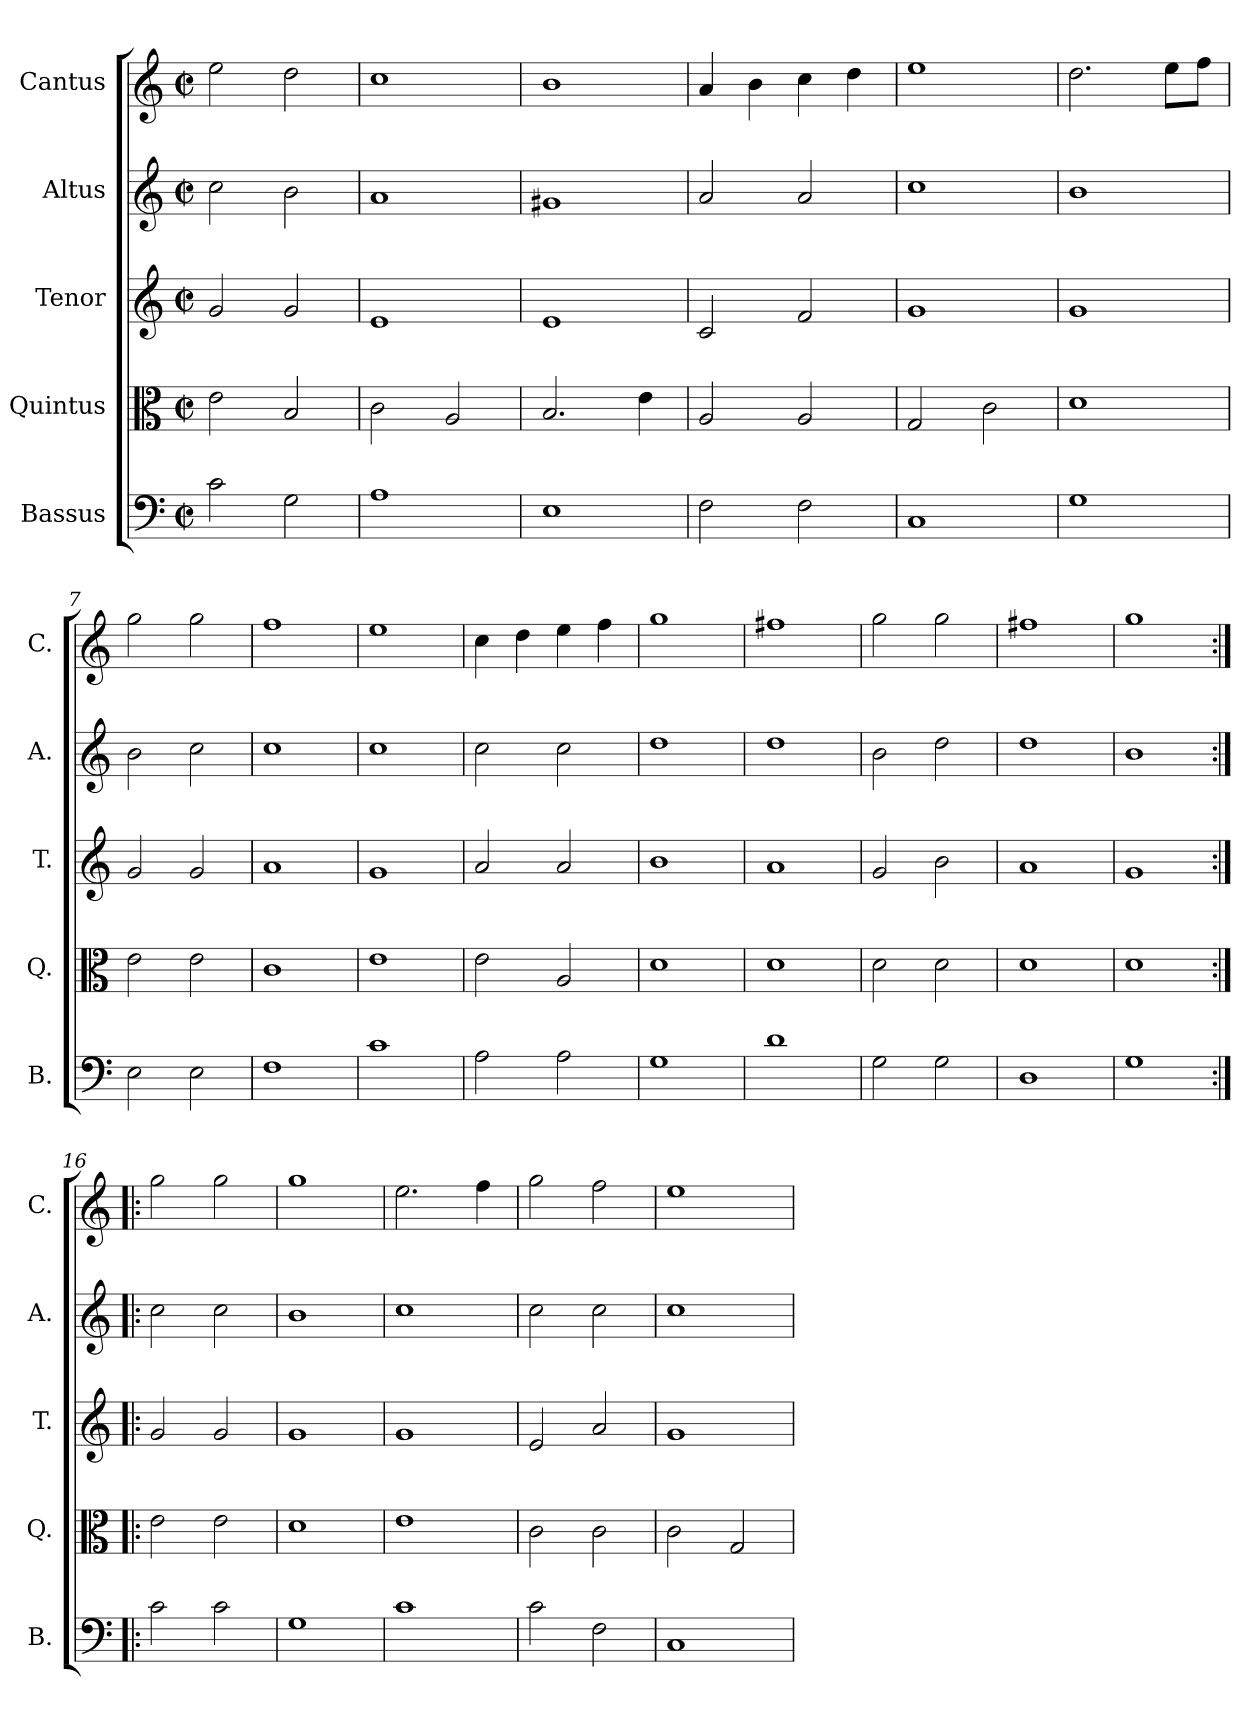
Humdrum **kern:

**kern	**kern	**kern	**kern	**kern
*part5	*part4	*part3	*part2	*part1
*staff5	*staff4	*staff3	*staff2	*staff1
*I"Bassus	*I"Quintus	*I"Tenor	*I"Altus	*I"Cantus
*I'B.	*I'Q.	*I'T.	*I'A.	*I'C.
*clefF4	*clefC3	*clefG2	*clefG2	*clefG2
*k[]	*k[]	*k[]	*k[]	*k[]
*M2/2	*M2/2	*M2/2	*M2/2	*M2/2
*met(c|)	*met(c|)	*met(c|)	*met(c|)	*met(c|)
=1	=1	=1	=1	=1
2c\	2e\	2g/	2cc\	2ee\
2G\	2B/	2g/	2b\	2dd\
=2	=2	=2	=2	=2
1A	2c\	1e	1a	1cc
.	2A/	.	.	.
=3	=3	=3	=3	=3
1E	2.B/	1e	1g#X	1b
.	4e\	.	.	.
=4	=4	=4	=4	=4
2F\	2A/	2c/	2a/	4a/
.	.	.	.	4b\
2F\	2A/	2f/	2a/	4cc\
.	.	.	.	4dd\
=5	=5	=5	=5	=5
1C	2G/	1g	1cc	1ee
.	2c\	.	.	.
=6	=6	=6	=6	=6
1G	1d	1g	1b	2.dd\
.	.	.	.	8ee\L
.	.	.	.	8ff\J
=7	=7	=7	=7	=7
2E\	2e\	2g/	2b\	2gg\
2E\	2e\	2g/	2cc\	2gg\
=8	=8	=8	=8	=8
1F	1c	1a	1cc	1ff
=9	=9	=9	=9	=9
1c	1e	1g	1cc	1ee
=10	=10	=10	=10	=10
2A\	2e\	2a/	2cc\	4cc\
.	.	.	.	4dd\
2A\	2A/	2a/	2cc\	4ee\
.	.	.	.	4ff\
=11	=11	=11	=11	=11
1G	1d	1b	1dd	1gg
=12	=12	=12	=12	=12
1d	1d	1a	1dd	1ff#X
=13	=13	=13	=13	=13
2G\	2d\	2g/	2b\	2gg\
2G\	2d\	2b\	2dd\	2gg\
=14	=14	=14	=14	=14
1D	1d	1a	1dd	1ff#X
!!LO:LB:g=z
=15	=15	=15	=15	=15
1G	1d	1g	1b	1gg
=16:|!|:	=16:|!|:	=16:|!|:	=16:|!|:	=16:|!|:
2c\	2e\	2g/	2cc\	2gg\
2c\	2e\	2g/	2cc\	2gg\
=17	=17	=17	=17	=17
1G	1d	1g	1b	1gg
=18	=18	=18	=18	=18
1c	1e	1g	1cc	2.ee\
.	.	.	.	4ff\
=19	=19	=19	=19	=19
2c\	2c\	2e/	2cc\	2gg\
2F\	2c\	2a/	2cc\	2ff\
=20	=20	=20	=20	=20
1C	2c\	1g	1cc	1ee
.	2G/	.	.	.
=	=	=	=	=
*-	*-	*-	*-	*-
